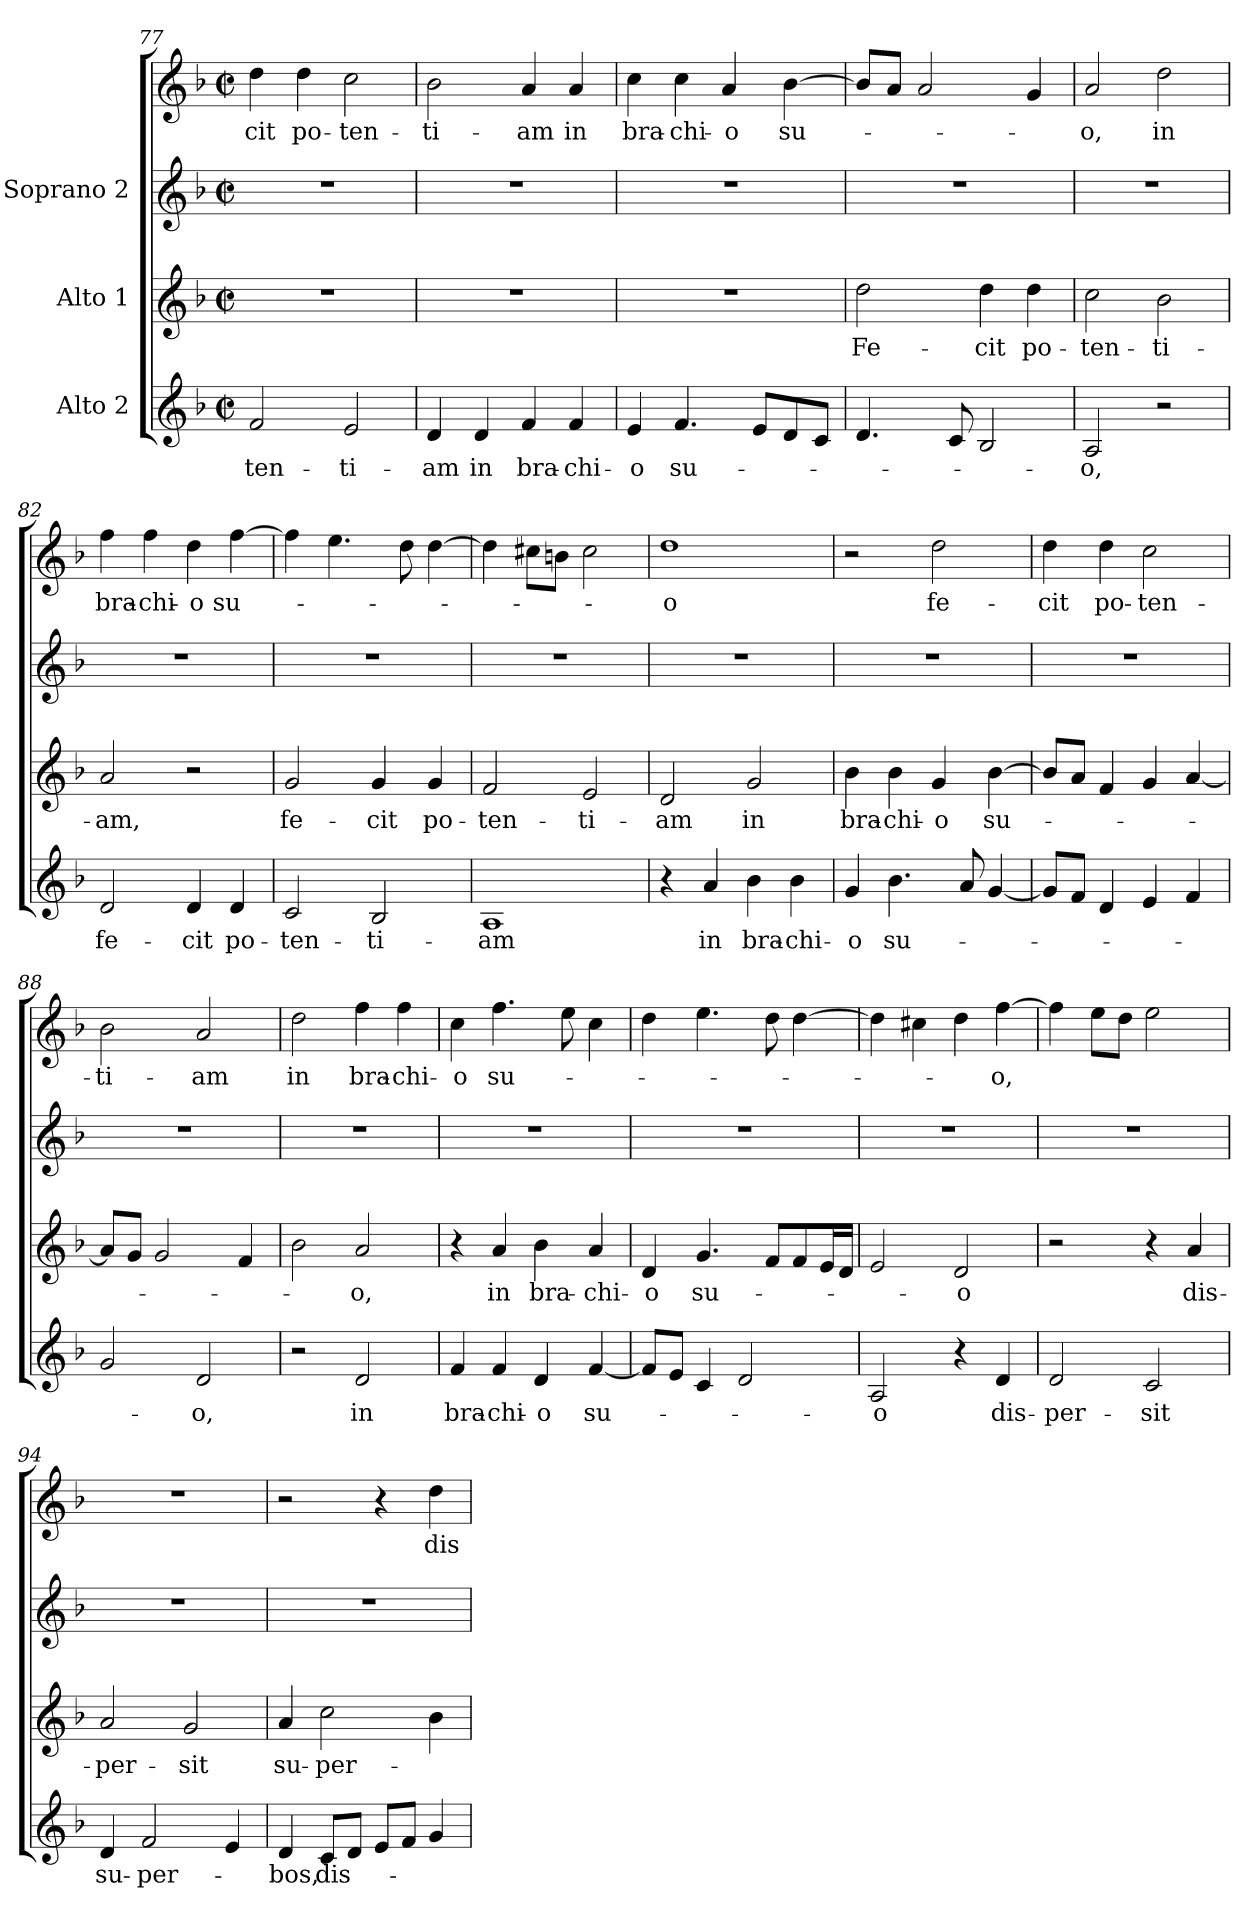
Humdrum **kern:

**kern	**text	**kern	**text	**kern	**kern	**text
*part4	*part4	*part3	*part3	*part2	*part1	*part1
*staff4	*staff4	*staff3	*staff3	*staff2	*staff1	*staff1
*I"Alto 2	*	*I"Alto 1	*	*I"Soprano 2	*	*
*clefG2	*	*clefG2	*	*clefG2	*clefG2	*
*k[b-]	*	*k[b-]	*	*k[b-]	*k[b-]	*
*F:	*	*F:	*	*F:	*F:	*
*M2/2	*	*M2/2	*	*M2/2	*M2/2	*
*met(c|)	*	*met(c|)	*	*met(c|)	*met(c|)	*
=77	=77	=77	=77	=77	=77	=77
2f/	-ten-	1r	.	1r	4dd\	-cit
.	.	.	.	.	4dd\	po-
2e/	-ti-	.	.	.	2cc\	-ten-
=78	=78	=78	=78	=78	=78	=78
4d/	-am	1r	.	1r	2b-\	-ti-
4d/	in	.	.	.	.	.
4f/	bra-	.	.	.	4a/	-am
4f/	-chi-	.	.	.	4a/	in
=79	=79	=79	=79	=79	=79	=79
4e/	-o	1r	.	1r	4cc\	bra-
4.f/	su-	.	.	.	4cc\	-chi-
.	.	.	.	.	4a/	-o
8e/L	.	.	.	.	.	.
8d/	.	.	.	.	[4b-\	su-
8c/J	.	.	.	.	.	.
=80	=80	=80	=80	=80	=80	=80
4.d/	.	2dd\	Fe-	1r	8b-/L]	.
.	.	.	.	.	8a/J	.
.	.	.	.	.	2a/	.
8c/	.	.	.	.	.	.
2B-/	.	4dd\	-cit	.	.	.
.	.	4dd\	po-	.	4g/	.
=81	=81	=81	=81	=81	=81	=81
2A/	-o,	2cc\	-ten-	1r	2a/	-o,
2r	.	2b-\	-ti-	.	2dd\	in
!!LO:LB:g=z
=82	=82	=82	=82	=82	=82	=82
2d/	fe-	2a/	-am,	1r	4ff\	bra-
.	.	.	.	.	4ff\	-chi-
4d/	-cit	2r	.	.	4dd\	-o
4d/	po-	.	.	.	[4ff\	su-
=83	=83	=83	=83	=83	=83	=83
2c/	-ten-	2g/	fe-	1r	4ff\]	.
.	.	.	.	.	4.ee\	.
2B-/	-ti-	4g/	-cit	.	.	.
.	.	.	.	.	8dd\	.
.	.	4g/	po-	.	[4dd\	.
=84	=84	=84	=84	=84	=84	=84
1A	-am	2f/	-ten-	1r	4dd\]	.
.	.	.	.	.	8cc#X\L	.
.	.	.	.	.	8bn\J	.
.	.	2e/	-ti-	.	2cc#\	.
=85	=85	=85	=85	=85	=85	=85
4r	.	2d/	-am	1r	1dd	-o
4a/	in	.	.	.	.	.
4b-\	bra-	2g/	in	.	.	.
4b-\	-chi-	.	.	.	.	.
=86	=86	=86	=86	=86	=86	=86
4g/	-o	4b-\	bra-	1r	2r	.
4.b-\	su-	4b-\	-chi-	.	.	.
.	.	4g/	-o	.	2dd\	fe-
8a/	.	.	.	.	.	.
[4g/	.	[4b-\	su-	.	.	.
=87	=87	=87	=87	=87	=87	=87
8g/L]	.	8b-/L]	.	1r	4dd\	-cit
8f/J	.	8a/J	.	.	.	.
4d/	.	4f/	.	.	4dd\	po-
4e/	.	4g/	.	.	2cc\	-ten-
4f/	.	[4a/	.	.	.	.
!!LO:LB:g=z
=88	=88	=88	=88	=88	=88	=88
2g/	.	8a/L]	.	1r	2b-\	-ti-
.	.	8g/J	.	.	.	.
.	.	2g/	.	.	.	.
2d/	-o,	.	.	.	2a/	-am
.	.	4f/	.	.	.	.
=89	=89	=89	=89	=89	=89	=89
2r	.	2b-\	.	1r	2dd\	in
2d/	in	2a/	-o,	.	4ff\	bra-
.	.	.	.	.	4ff\	-chi-
=90	=90	=90	=90	=90	=90	=90
4f/	bra-	4r	.	1r	4cc\	-o
4f/	-chi-	4a/	in	.	4.ff\	su-
4d/	-o	4b-\	bra-	.	.	.
.	.	.	.	.	8ee\	.
[4f/	su-	4a/	-chi-	.	4cc\	.
=91	=91	=91	=91	=91	=91	=91
8f/L]	.	4d/	-o	1r	4dd\	.
8e/J	.	.	.	.	.	.
4c/	.	4.g/	su-	.	4.ee\	.
2d/	.	.	.	.	.	.
.	.	8f/L	.	.	8dd\	.
.	.	8f/	.	.	[4dd\	.
.	.	16e/L	.	.	.	.
.	.	16d/JJ	.	.	.	.
=92	=92	=92	=92	=92	=92	=92
2A/	-o	2e/	.	1r	4dd\]	.
.	.	.	.	.	4cc#X\	.
4r	.	2d/	-o	.	4dd\	.
4d/	dis-	.	.	.	[4ff\	-o,
=93	=93	=93	=93	=93	=93	=93
2d/	-per-	2r	.	1r	4ff\]	.
.	.	.	.	.	8ee\L	.
.	.	.	.	.	8dd\J	.
2c/	-sit	4r	.	.	2ee\	.
.	.	4a/	dis-	.	.	.
!!LO:PB:g=z
=94	=94	=94	=94	=94	=94	=94
4d/	su-	2a/	-per-	1r	1r	.
2f/	-per-	.	.	.	.	.
.	.	2g/	-sit	.	.	.
4e/	.	.	.	.	.	.
=95	=95	=95	=95	=95	=95	=95
4d/	-bos,	4a/	su-	1r	2r	.
8c/L	dis-	2cc\	-per-	.	.	.
8d/J	.	.	.	.	.	.
8e/L	.	.	.	.	4r	.
8f/J	.	.	.	.	.	.
4g/	.	4b-\	.	.	4dd\	dis-
=	=	=	=	=	=	=
*-	*-	*-	*-	*-	*-	*-
